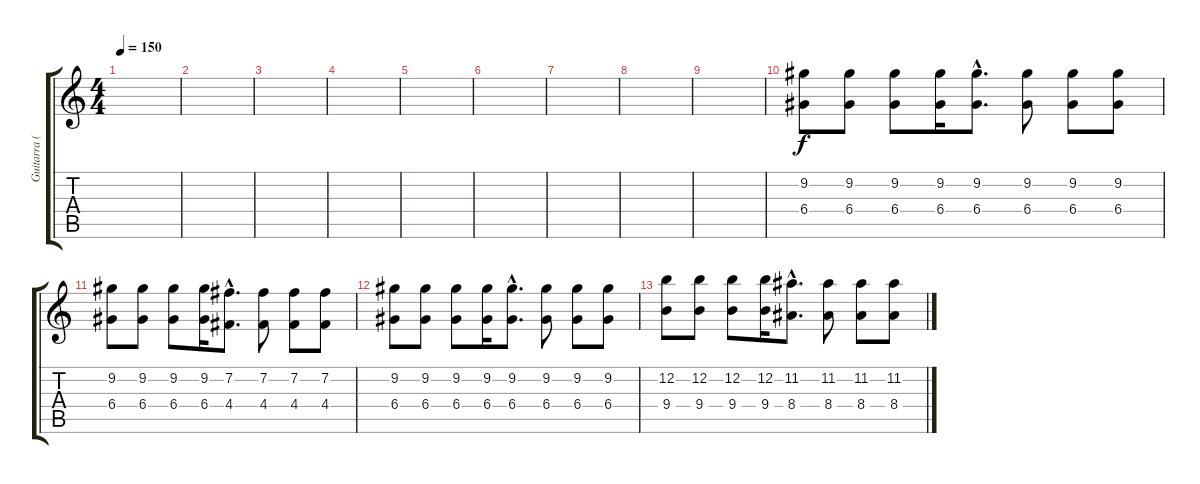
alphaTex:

\track ("Guitarra (2)" "Guitarra (") {instrument distortionguitar}
\staff {score tabs}
\tuning (E4 B3 G3 D3 A2 E2) {hide}
\ts (4 4)
\tempo 150
\clef g2
\ks c
|
|
|
|
|
|
|
|
|
(9.2 6.4).8 (9.2 6.4).8 (9.2 6.4).8 (9.2 6.4).16 (9.2{hac} 6.4{hac}).8{d} (9.2 6.4).8 (9.2 6.4).8 (9.2 6.4).8 |
(9.2 6.4).8 (9.2 6.4).8 (9.2 6.4).8 (9.2 6.4).16 (7.2{hac} 4.4{hac}).8{d} (7.2 4.4).8 (7.2 4.4).8 (7.2 4.4).8 |
(9.2 6.4).8 (9.2 6.4).8 (9.2 6.4).8 (9.2 6.4).16 (9.2{hac} 6.4{hac}).8{d} (9.2 6.4).8 (9.2 6.4).8 (9.2 6.4).8 |
(12.2 9.4).8 (12.2 9.4).8 (12.2 9.4).8 (12.2 9.4).16 (11.2{hac} 8.4{hac}).8{d} (11.2 8.4).8 (11.2 8.4).8 (11.2 8.4).8
